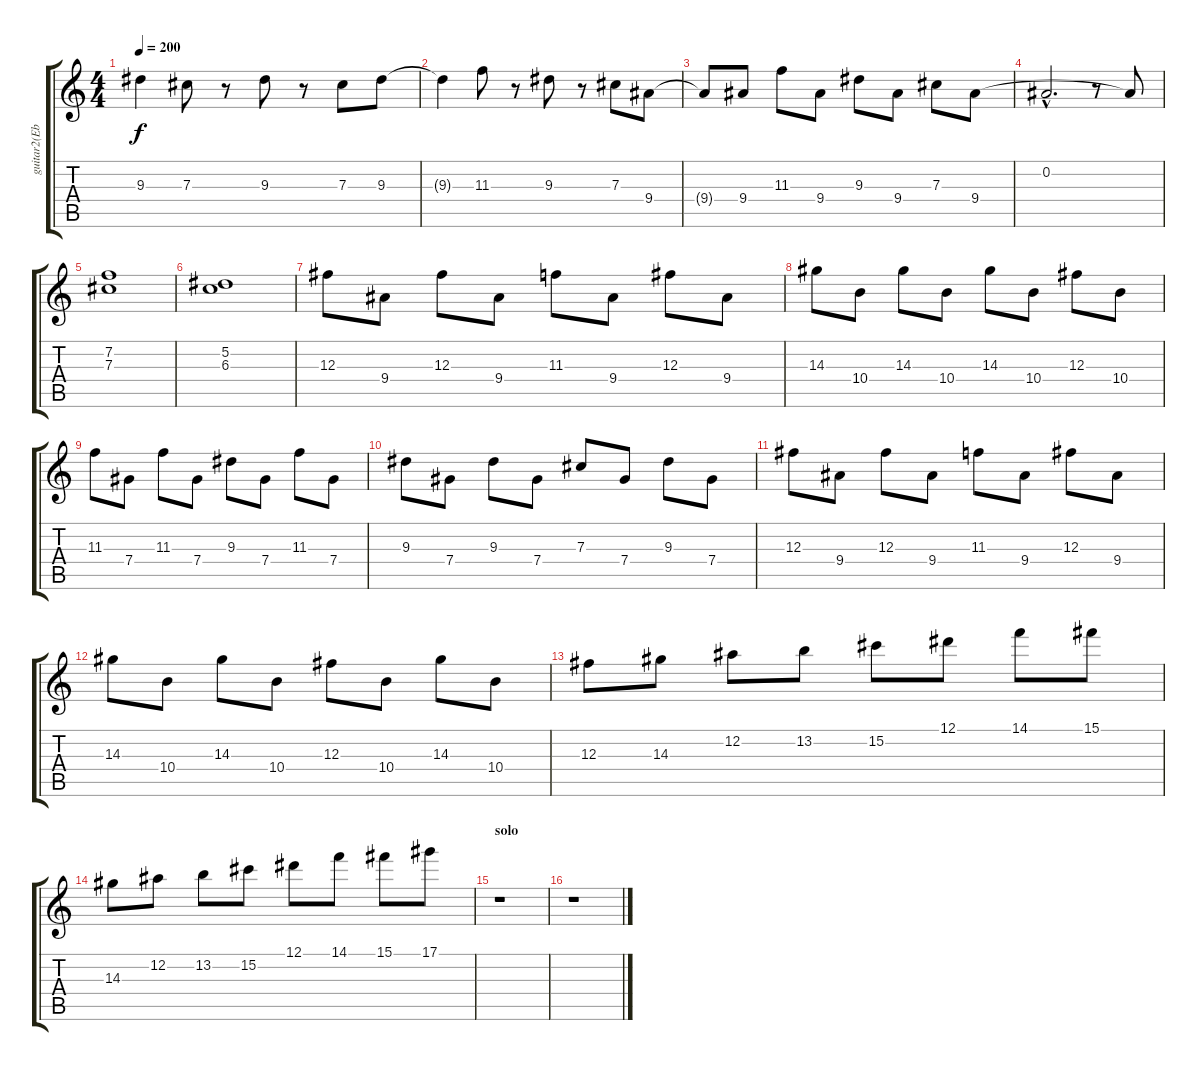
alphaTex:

\track ("guitar2(Eb)" "guitar2(Eb") {instrument overdrivenguitar}
\staff {score tabs}
\tuning (Eb4 Bb3 Gb3 Db3 Ab2 Eb2) {hide}
\ts (4 4)
\tempo 200
\clef g2
\ks c
9.3{t}.4{dy f} 7.3.8 r.8 9.3.8 r.8 7.3.8 9.3.8 |
9.3{t}.4 11.3.8 r.8 9.3.8 r.8 7.3.8 9.4.8 |
9.4{t}.8 9.4.8 11.3.8 9.4.8 9.3.8 9.4.8 7.3.8 9.4.8 |
0.2{hac}.2{d} r.8 9.4{t}.8 |
(7.2 7.3).1 |
(5.2 6.3).1 |
12.3.8 9.4.8 12.3.8 9.4.8 11.3.8 9.4.8 12.3.8 9.4.8 |
14.3.8 10.4.8 14.3.8 10.4.8 14.3.8 10.4.8 12.3.8 10.4.8 |
11.3.8 7.4.8 11.3.8 7.4.8 9.3.8 7.4.8 11.3.8 7.4.8 |
9.3.8 7.4.8 9.3.8 7.4.8 7.3.8 7.4.8 9.3.8 7.4.8 |
12.3.8 9.4.8 12.3.8 9.4.8 11.3.8 9.4.8 12.3.8 9.4.8 |
14.3.8 10.4.8 14.3.8 10.4.8 12.3.8 10.4.8 14.3.8 10.4.8 |
12.3.8 14.3.8 12.2.8 13.2.8 15.2.8 12.1.8 14.1.8 15.1.8 |
14.3.8 12.2.8 13.2.8 15.2.8 12.1.8 14.1.8 15.1.8 17.1.8 |
\section ("" "solo")
r.1 |
r.1
